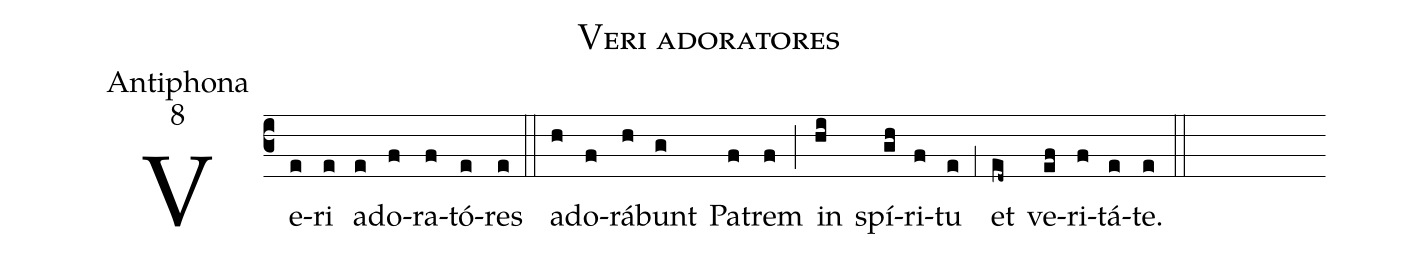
name:Veri adoratores;
office-part:Antiphona;
mode:8;
%%
(c3) Ve(e)ri(e) a(e)do(f)ra(f)tó(e)res(e) (::)
a(h)do(f)rá(h)bunt(g) Pa(f)trem(f) (;) in(hi) spí(gh)ri(f)tu(e) (,1) et(ed~) ve(ef)ri(f)tá(e)te.(e) (::)
